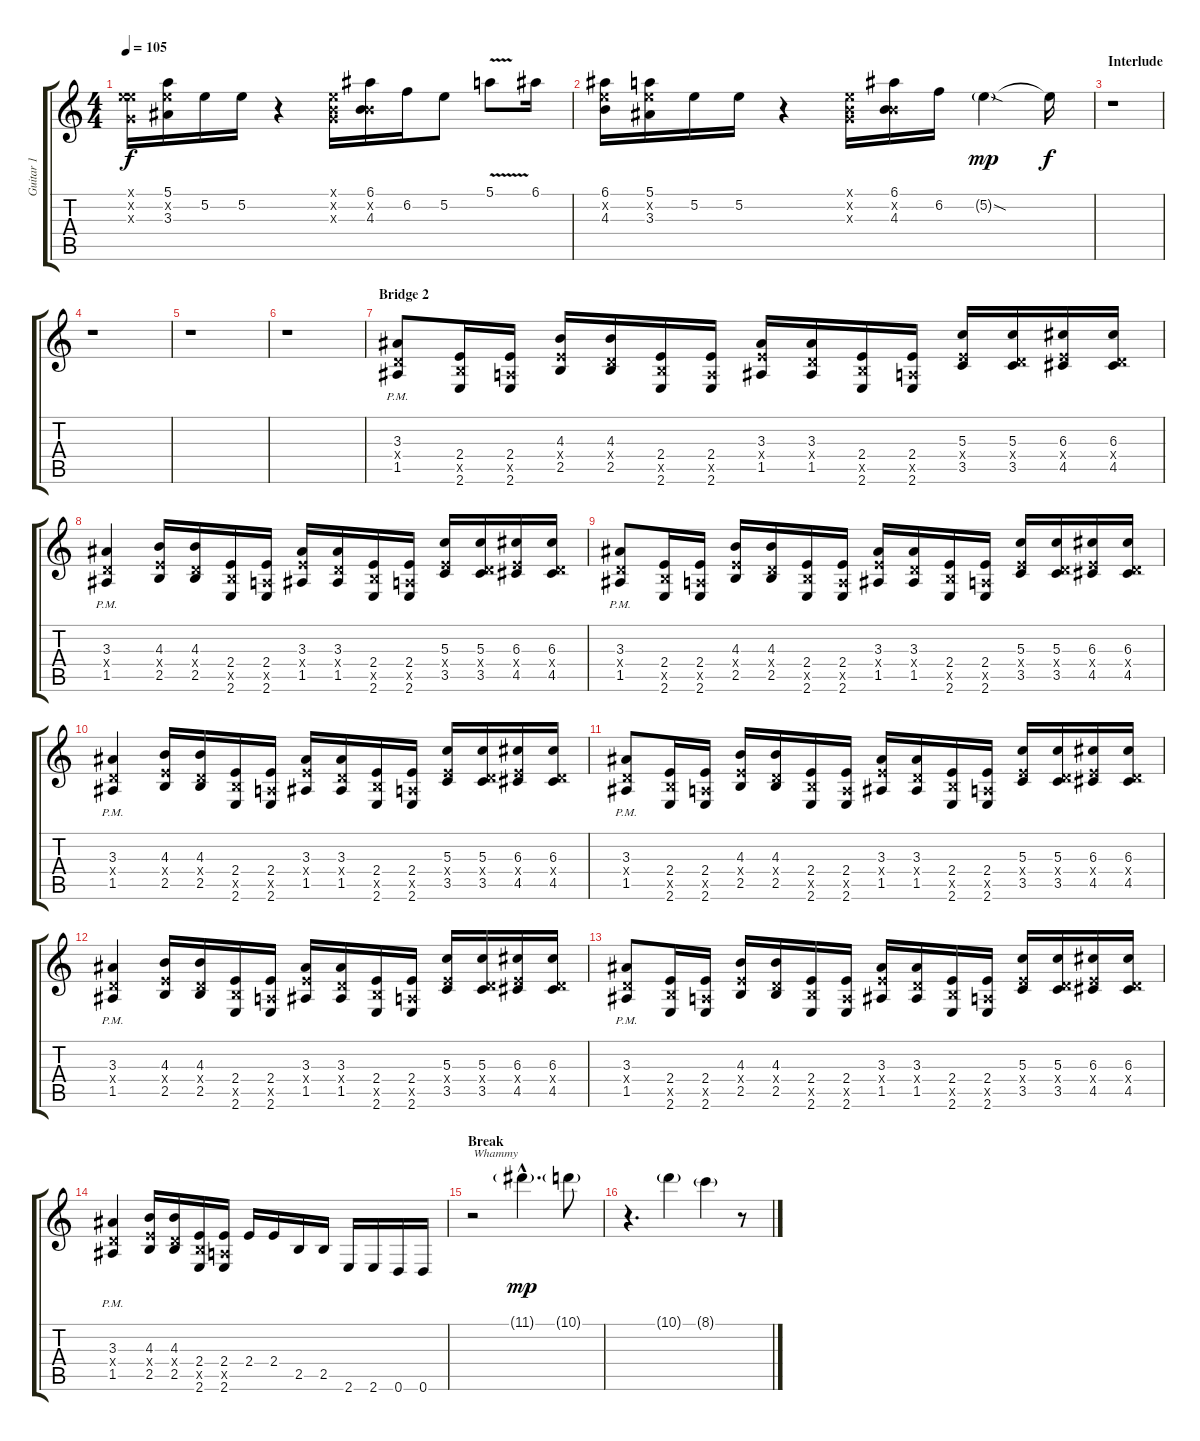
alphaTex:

\track ("Guitar 1" "Guitar 1") {instrument overdrivenguitar}
\staff {score tabs}
\tuning (E4 B3 G3 D3 A2 D2) {hide}
\ts (4 4)
\tempo 105
\clef g2
\ks c
(0.1{x} 5.2{x} 0.3{x}).16{dy f} (5.1 5.2{x} 3.3).16 5.2.16 5.2.16 r.4 (0.1{x} 0.2{x} 0.3{x}).16 (6.1 0.2{x} 4.3).16 6.2.16 5.2.8 5.1{v}.8 6.1.16 |
(6.1 5.2{x} 4.3).16 (5.1 5.2{x} 3.3).16 5.2.16 5.2.16 r.4 (0.1{x} 0.2{x} 0.3{x}).16 (6.1 0.2{x} 4.3).16 6.2.16 5.2{sod g}.4{dy mp} 5.2{t}.16{dy f} |
\section ("" "Interlude")
r.1 |
r.1 |
r.1 |
r.1 |
\section ("" "Bridge 2")
(3.3{pm} 0.4{x} 1.5{pm}).8 (2.4 2.5{x} 2.6).16 (2.4 0.5{x} 2.6).16 (4.3 2.4{x} 2.5).16 (4.3 0.4{x} 2.5).16 (2.4 2.5{x} 2.6).16 (2.4 0.5{x} 2.6).16 (3.3 2.4{x} 1.5).16 (3.3 0.4{x} 1.5).16 (2.4 2.5{x} 2.6).16 (2.4 0.5{x} 2.6).16 (5.3 2.4{x} 3.5).16 (5.3 0.4{x} 3.5).16 (6.3 2.4{x} 4.5).16 (6.3 0.4{x} 4.5).16 |
(3.3{pm} 0.4{x} 1.5{pm}).4 (4.3 2.4{x} 2.5).16 (4.3 0.4{x} 2.5).16 (2.4 2.5{x} 2.6).16 (2.4 0.5{x} 2.6).16 (3.3 2.4{x} 1.5).16 (3.3 0.4{x} 1.5).16 (2.4 2.5{x} 2.6).16 (2.4 0.5{x} 2.6).16 (5.3 2.4{x} 3.5).16 (5.3 0.4{x} 3.5).16 (6.3 2.4{x} 4.5).16 (6.3 0.4{x} 4.5).16 |
(3.3{pm} 0.4{x} 1.5{pm}).8 (2.4 2.5{x} 2.6).16 (2.4 0.5{x} 2.6).16 (4.3 2.4{x} 2.5).16 (4.3 0.4{x} 2.5).16 (2.4 2.5{x} 2.6).16 (2.4 0.5{x} 2.6).16 (3.3 2.4{x} 1.5).16 (3.3 0.4{x} 1.5).16 (2.4 2.5{x} 2.6).16 (2.4 0.5{x} 2.6).16 (5.3 2.4{x} 3.5).16 (5.3 0.4{x} 3.5).16 (6.3 2.4{x} 4.5).16 (6.3 0.4{x} 4.5).16 |
(3.3{pm} 0.4{x} 1.5{pm}).4 (4.3 2.4{x} 2.5).16 (4.3 0.4{x} 2.5).16 (2.4 2.5{x} 2.6).16 (2.4 0.5{x} 2.6).16 (3.3 2.4{x} 1.5).16 (3.3 0.4{x} 1.5).16 (2.4 2.5{x} 2.6).16 (2.4 0.5{x} 2.6).16 (5.3 2.4{x} 3.5).16 (5.3 0.4{x} 3.5).16 (6.3 2.4{x} 4.5).16 (6.3 0.4{x} 4.5).16 |
(3.3{pm} 0.4{x} 1.5{pm}).8 (2.4 2.5{x} 2.6).16 (2.4 0.5{x} 2.6).16 (4.3 2.4{x} 2.5).16 (4.3 0.4{x} 2.5).16 (2.4 2.5{x} 2.6).16 (2.4 0.5{x} 2.6).16 (3.3 2.4{x} 1.5).16 (3.3 0.4{x} 1.5).16 (2.4 2.5{x} 2.6).16 (2.4 0.5{x} 2.6).16 (5.3 2.4{x} 3.5).16 (5.3 0.4{x} 3.5).16 (6.3 2.4{x} 4.5).16 (6.3 0.4{x} 4.5).16 |
(3.3{pm} 0.4{x} 1.5{pm}).4 (4.3 2.4{x} 2.5).16 (4.3 0.4{x} 2.5).16 (2.4 2.5{x} 2.6).16 (2.4 0.5{x} 2.6).16 (3.3 2.4{x} 1.5).16 (3.3 0.4{x} 1.5).16 (2.4 2.5{x} 2.6).16 (2.4 0.5{x} 2.6).16 (5.3 2.4{x} 3.5).16 (5.3 0.4{x} 3.5).16 (6.3 2.4{x} 4.5).16 (6.3 0.4{x} 4.5).16 |
(3.3{pm} 0.4{x} 1.5{pm}).8 (2.4 2.5{x} 2.6).16 (2.4 0.5{x} 2.6).16 (4.3 2.4{x} 2.5).16 (4.3 0.4{x} 2.5).16 (2.4 2.5{x} 2.6).16 (2.4 0.5{x} 2.6).16 (3.3 2.4{x} 1.5).16 (3.3 0.4{x} 1.5).16 (2.4 2.5{x} 2.6).16 (2.4 0.5{x} 2.6).16 (5.3 2.4{x} 3.5).16 (5.3 0.4{x} 3.5).16 (6.3 2.4{x} 4.5).16 (6.3 0.4{x} 4.5).16 |
(3.3{pm} 0.4{x} 1.5{pm}).4 (4.3 2.4{x} 2.5).16 (4.3 0.4{x} 2.5).16 (2.4 2.5{x} 2.6).16 (2.4 0.5{x} 2.6).16 2.4.16 2.4.16 2.5.16 2.5.16 2.6.16 2.6.16 0.6.16 0.6.16 |
\section ("" "Break")
r.2{txt "Whammy"} 11.1{g hac}.4{d dy mp} 10.1{g}.8 |
r.4{d} 10.1{g}.4 8.1{g}.4 r.8
